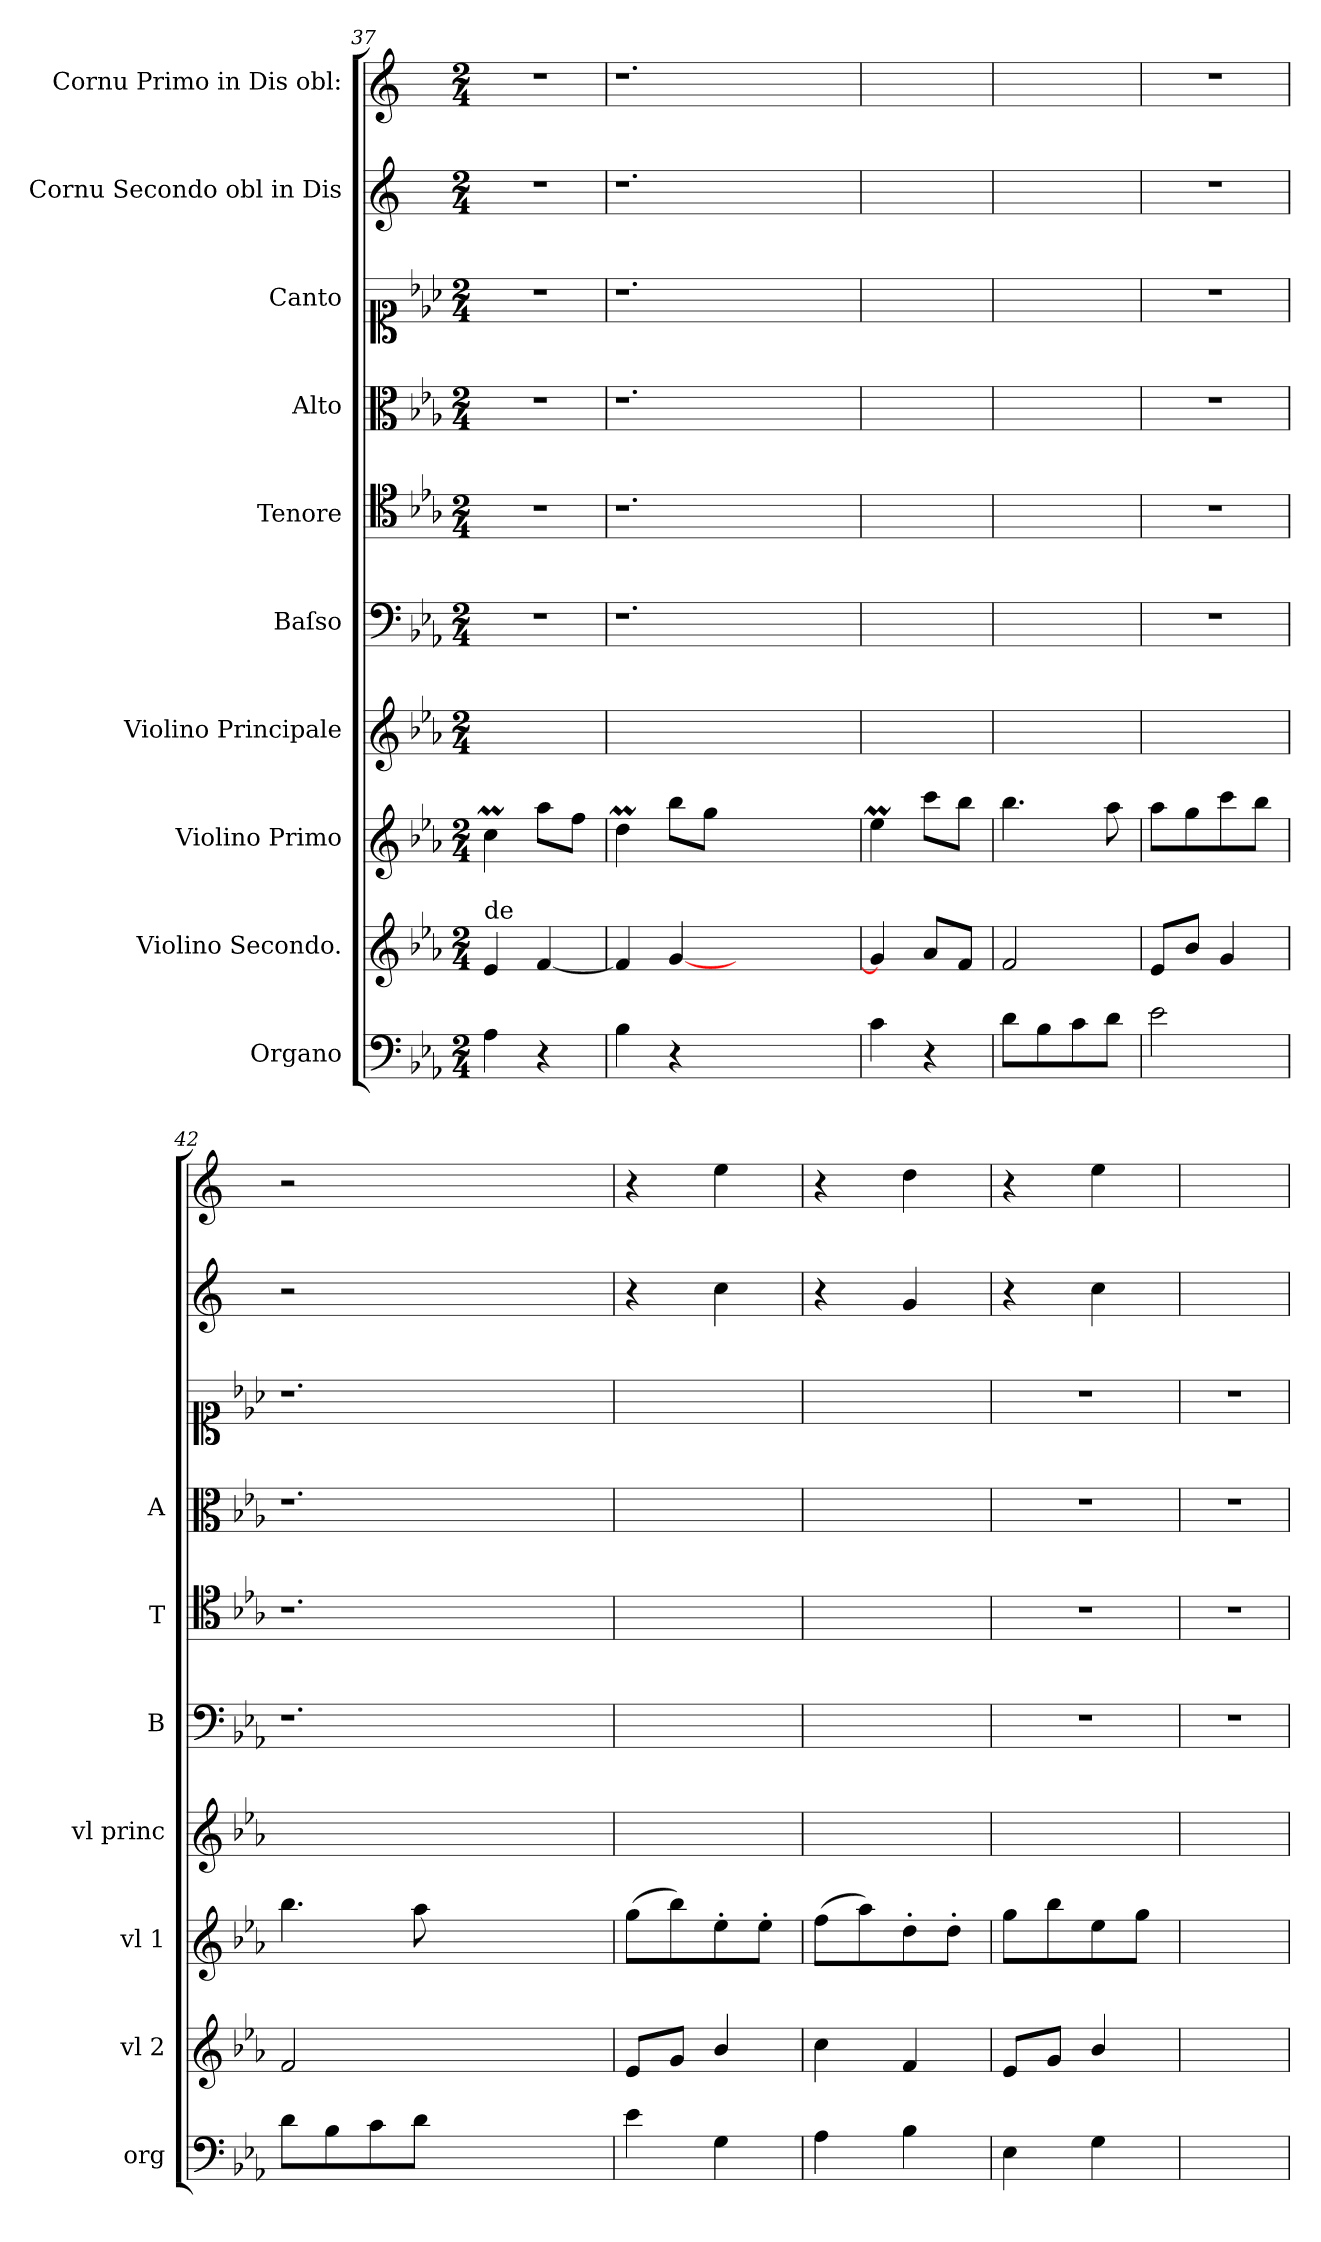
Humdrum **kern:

**kern	**kern	**kern	**kern	**kern	**kern	**kern	**kern	**kern	**kern
*part10	*part9	*part8	*part7	*part6	*part5	*part4	*part3	*part2	*part1
*staff10	*staff9	*staff8	*staff7	*staff6	*staff5	*staff4	*staff3	*staff2	*staff1
*I"Organo	*I"Violino Secondo.	*I"Violino Primo	*I"Violino Principale	*I"Baſso	*I"Tenore	*I"Alto	*I"Canto	*I"Cornu Secondo obl in Dis	*I"Cornu Primo in Dis obl:
*I'org	*I'vl 2	*I'vl 1	*I'vl princ	*I'B	*I'T	*I'A	*	*	*
*clefF4	*clefG2	*clefG2	*clefG2	*clefF4	*clefC4	*clefC3	*clefC1	*clefG2	*clefG2
*	*	*	*	*	*	*	*	*ITrd5c9	*ITrd5c9
*k[b-e-a-]	*k[b-e-a-]	*k[b-e-a-]	*k[b-e-a-]	*k[b-e-a-]	*k[b-e-a-]	*k[b-e-a-]	*k[b-e-a-]	*k[b-e-a-]	*k[b-e-a-]
*E-:	*E-:	*E-:	*E-:	*E-:	*E-:	*E-:	*E-:	*E-:	*E-:
*M2/4	*M2/4	*M2/4	*M2/4	*M2/4	*M2/4	*M2/4	*M2/4	*M2/4	*M2/4
=37	=37	=37	=37	=37	=37	=37	=37	=37	=37
!	!LO:TX:a:t=de	!	!	!	!	!	!	!	!
4A-\	4e-/	4ccM\	2ryy	2r	2r	2r	2r	2r	2r
4r	[4f/	8aa-\L	.	.	.	.	.	.	.
.	.	8ff\J	.	.	.	.	.	.	.
=38	=38	=38	=38	=38	=38	=38	=38	=38	=38
4B-\	4f/]	4ddm\	2ryy	1.r	1.r	1.r	1.r	1.r	1.r
4r	[4g/	8bb-\L	.	.	.	.	.	.	.
.	.	8gg\J	.	.	.	.	.	.	.
1ryy	1ryy	1ryy	1ryy	.	.	.	.	.	.
=39	=39	=39	=39	=39	=39	=39	=39	=39	=39
4c\	4g/]	4ee-M\	2ryy	2ryy	2ryy	2ryy	2ryy	2ryy	2ryy
4r	8a-/L	8ccc\L	.	.	.	.	.	.	.
.	8f/J	8bb-\J	.	.	.	.	.	.	.
=40	=40	=40	=40	=40	=40	=40	=40	=40	=40
8d\L	2f/	4.bb-\	2ryy	2ryy	2ryy	2ryy	2ryy	2ryy	2ryy
8B-\	.	.	.	.	.	.	.	.	.
8c\	.	.	.	.	.	.	.	.	.
8d\J	.	8aa-\	.	.	.	.	.	.	.
=41	=41	=41	=41	=41	=41	=41	=41	=41	=41
2e-\	8e-/L	8aa-\L	2ryy	2r	2r	2r	2r	2r	2r
.	8b-/J	8gg\	.	.	.	.	.	.	.
.	4g/	8ccc\	.	.	.	.	.	.	.
.	.	8bb-\J	.	.	.	.	.	.	.
=42	=42	=42	=42	=42	=42	=42	=42	=42	=42
8d\L	2f/	4.bb-\	2ryy	1.r	1.r	1.r	1.r	2r	2r
8B-\	.	.	.	.	.	.	.	.	.
8c\	.	.	.	.	.	.	.	.	.
8d\J	.	8aa-\	.	.	.	.	.	.	.
1ryy	1ryy	1ryy	1ryy	.	.	.	.	1ryy	1ryy
=43	=43	=43	=43	=43	=43	=43	=43	=43	=43
4e-\	8e-/L	(8gg\L	2ryy	2ryy	2ryy	2ryy	2ryy	4r	4r
.	8g/J	8bb-\)	.	.	.	.	.	.	.
4G\	4b-/	8ee-'\	.	.	.	.	.	4e-\	4g\
.	.	8ee-'\J	.	.	.	.	.	.	.
=44	=44	=44	=44	=44	=44	=44	=44	=44	=44
4A-\	4cc\	(8ff\L	2ryy	2ryy	2ryy	2ryy	2ryy	4r	4r
.	.	8aa-\)	.	.	.	.	.	.	.
4B-\	4f/	8dd'\	.	.	.	.	.	4B-/	4f\
.	.	8dd'\J	.	.	.	.	.	.	.
=45	=45	=45	=45	=45	=45	=45	=45	=45	=45
4E-\	8e-/L	8gg\L	2ryy	2r	2r	2r	2r	4r	4r
.	8g/J	8bb-\	.	.	.	.	.	.	.
4G\	4b-/	8ee-\	.	.	.	.	.	4e-\	4g\
.	.	8gg\J	.	.	.	.	.	.	.
=	=	=	=	=	=	=	=	=	=
2ryy	2ryy	2ryy	2ryy	2r	2r	2r	2r	2ryy	2ryy
=	=	=	=	=	=	=	=	=	=
*-	*-	*-	*-	*-	*-	*-	*-	*-	*-
